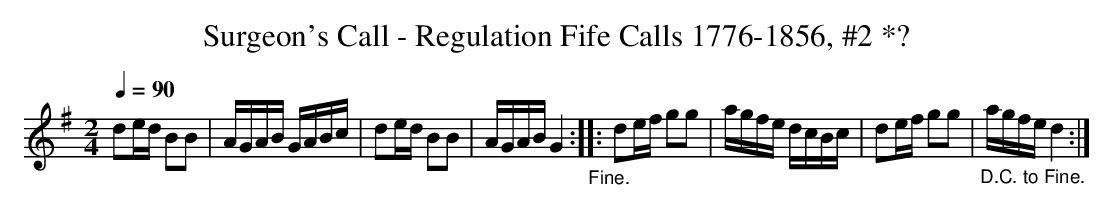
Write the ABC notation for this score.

X:1
T:Surgeon's Call - Regulation Fife Calls 1776-1856, #2 *?
M:2/4
L:1/16
Q:1/4=90
K:G
d2ed B2B2|AGAB GABc|d2ed B2B2|AGAB G4"_Fine.":||:d2ef g2g2|agfe dcBc|d2ef g2g2|"_D.C. to Fine."agfe d4:|!D.C.!
